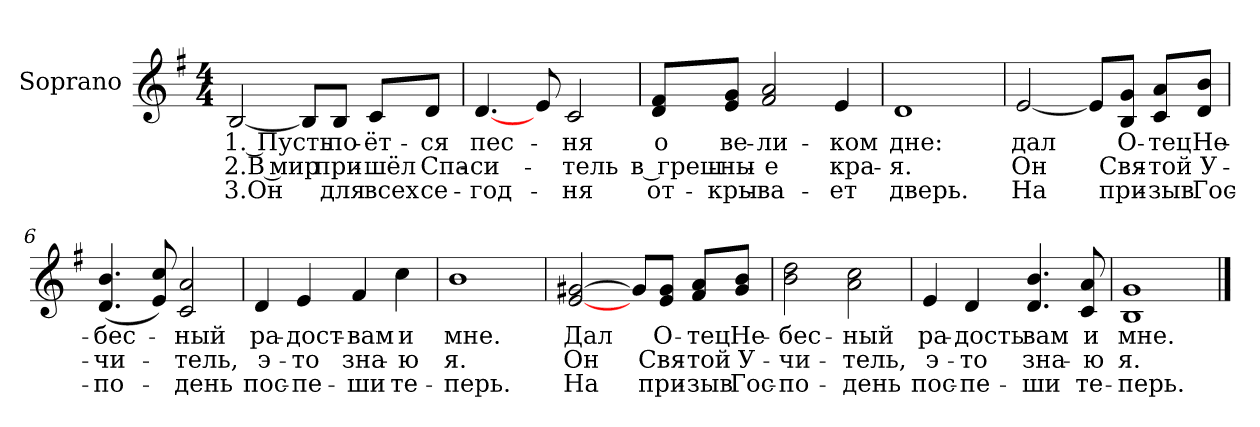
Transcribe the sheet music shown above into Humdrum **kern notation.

**kern	**text	**text	**text
*part1	*part1	*part1	*part1
*staff1	*staff1	*staff1	*staff1
*I"Soprano	*	*	*
*clefG2	*	*	*
*k[f#]	*	*	*
*G:	*	*	*
*M4/4	*	*	*
=1	=1	=1	=1
!	!LO:LY:b	!LO:LY:b	!LO:LY:b
[2B/	1. Пусть	2.В мир	3.Он
8B/L]	.	.	.
!	!LO:LY:b	!LO:LY:b	!LO:LY:b
8B/J	по-	при-	для
!	!LO:LY:b	!LO:LY:b	!LO:LY:b
8c/L	-ёт-	-шёл	всех
!	!LO:LY:b	!LO:LY:b	!LO:LY:b
8d/J	-ся	Спа-	се-
=2	=2	=2	=2
!	!LO:LY:b	!LO:LY:b	!LO:LY:b
[4.d/	пес-	-си-	-год-
8e/	.	.	.
!	!LO:LY:b	!LO:LY:b	!LO:LY:b
2c/	-ня	-тель	-ня
=3	=3	=3	=3
!	!LO:LY:b	!LO:LY:b	!LO:LY:b
8d/ 8f#/L	о	в греш-	от-
!	!LO:LY:b	!LO:LY:b	!LO:LY:b
8e/ 8g/J	ве-	-ны-	-кры-
!	!LO:LY:b	!LO:LY:b	!LO:LY:b
2f#/ 2a/	-ли-	-е	-ва-
!	!LO:LY:b	!LO:LY:b	!LO:LY:b
4e/	-ком	кра-	-ет
=4	=4	=4	=4
!	!LO:LY:b	!LO:LY:b	!LO:LY:b
1d	дне:	-я.	дверь.
!!LO:LB:g=z
=5	=5	=5	=5
!	!LO:LY:b	!LO:LY:b	!LO:LY:b
[2e/	дал	Он	На
8e/L]	.	.	.
!	!LO:LY:b	!LO:LY:b	!LO:LY:b
8B/ 8g/J	О-	Свя-	при-
!	!LO:LY:b	!LO:LY:b	!LO:LY:b
8c/ 8a/L	-тец	-той	-зыв
!	!LO:LY:b	!LO:LY:b	!LO:LY:b
8d/ 8b/J	Не-	У-	Гос-
=6	=6	=6	=6
!	!LO:LY:b	!LO:LY:b	!LO:LY:b
(<4.d/ 4.b/	-бес-	-чи-	-по-
8e/ 8cc/)	.	.	.
!	!LO:LY:b	!LO:LY:b	!LO:LY:b
2c/ 2a/	-ный	-тель,	-день
=7	=7	=7	=7
!	!LO:LY:b	!LO:LY:b	!LO:LY:b
4d/	ра-	э-	пос-
!	!LO:LY:b	!LO:LY:b	!LO:LY:b
4e/	-дост-	-то	-пе-
!	!LO:LY:b	!LO:LY:b	!LO:LY:b
4f#/	-вам	зна-	-ши
!	!LO:LY:b	!LO:LY:b	!LO:LY:b
4cc\	и	-ю	те-
=8	=8	=8	=8
!	!LO:LY:b	!LO:LY:b	!LO:LY:b
1b	мне.	я.	-перь.
!!LO:LB:g=z
=9	=9	=9	=9
!	!LO:LY:b	!LO:LY:b	!LO:LY:b
[2e/ [2g#X/	Дал	Он	На
8g#/L]	.	.	.
!	!LO:LY:b	!LO:LY:b	!LO:LY:b
8e/ 8g#/J	О-	Свя-	при-
!	!LO:LY:b	!LO:LY:b	!LO:LY:b
8f#/ 8a/L	-тец	-той	-зыв
!	!LO:LY:b	!LO:LY:b	!LO:LY:b
8g#/ 8b/J	Не-	У-	Гос-
=10	=10	=10	=10
!	!LO:LY:b	!LO:LY:b	!LO:LY:b
2b\ 2dd\	-бес-	-чи-	-по-
!	!LO:LY:b	!LO:LY:b	!LO:LY:b
2a\ 2cc\	-ный	-тель,	-день
=11	=11	=11	=11
!	!LO:LY:b	!LO:LY:b	!LO:LY:b
4e/	ра-	э-	пос-
!	!LO:LY:b	!LO:LY:b	!LO:LY:b
4d/	-дость	-то	-пе-
!	!LO:LY:b	!LO:LY:b	!LO:LY:b
4.d/ 4.b/	вам	зна-	-ши
!	!LO:LY:b	!LO:LY:b	!LO:LY:b
8c/ 8a/	и	-ю	те-
=12	=12	=12	=12
!	!LO:LY:b	!LO:LY:b	!LO:LY:b
1B 1g	мне.	я.	-перь.
==	==	==	==
*-	*-	*-	*-
